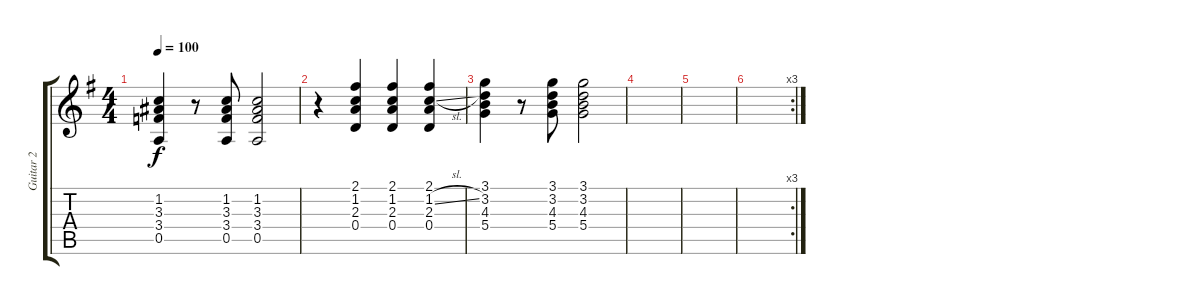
\track ("Guitar 2" "Guitar 2") {instrument acousticguitarsteel}
\staff {score tabs}
\tuning (E4 B3 G3 D3 A2 E2) {hide}
\ts (4 4)
\tempo 100
\clef g2
\ks g
(1.2 3.3 3.4 0.5).4{dy f} r.8 (1.2 3.3 3.4 0.5).8 (1.2 3.3 3.4 0.5).2 |
r.4 (2.1 1.2 2.3 0.4).4 (2.1 1.2 2.3 0.4).4 (2.1 1.2{sl} 2.3 0.4).4 |
(3.1 3.2 4.3 5.4).4 r.8 (3.1 3.2 4.3 5.4).8 (3.1 3.2 4.3 5.4).2 |
|
|
\rc 3
